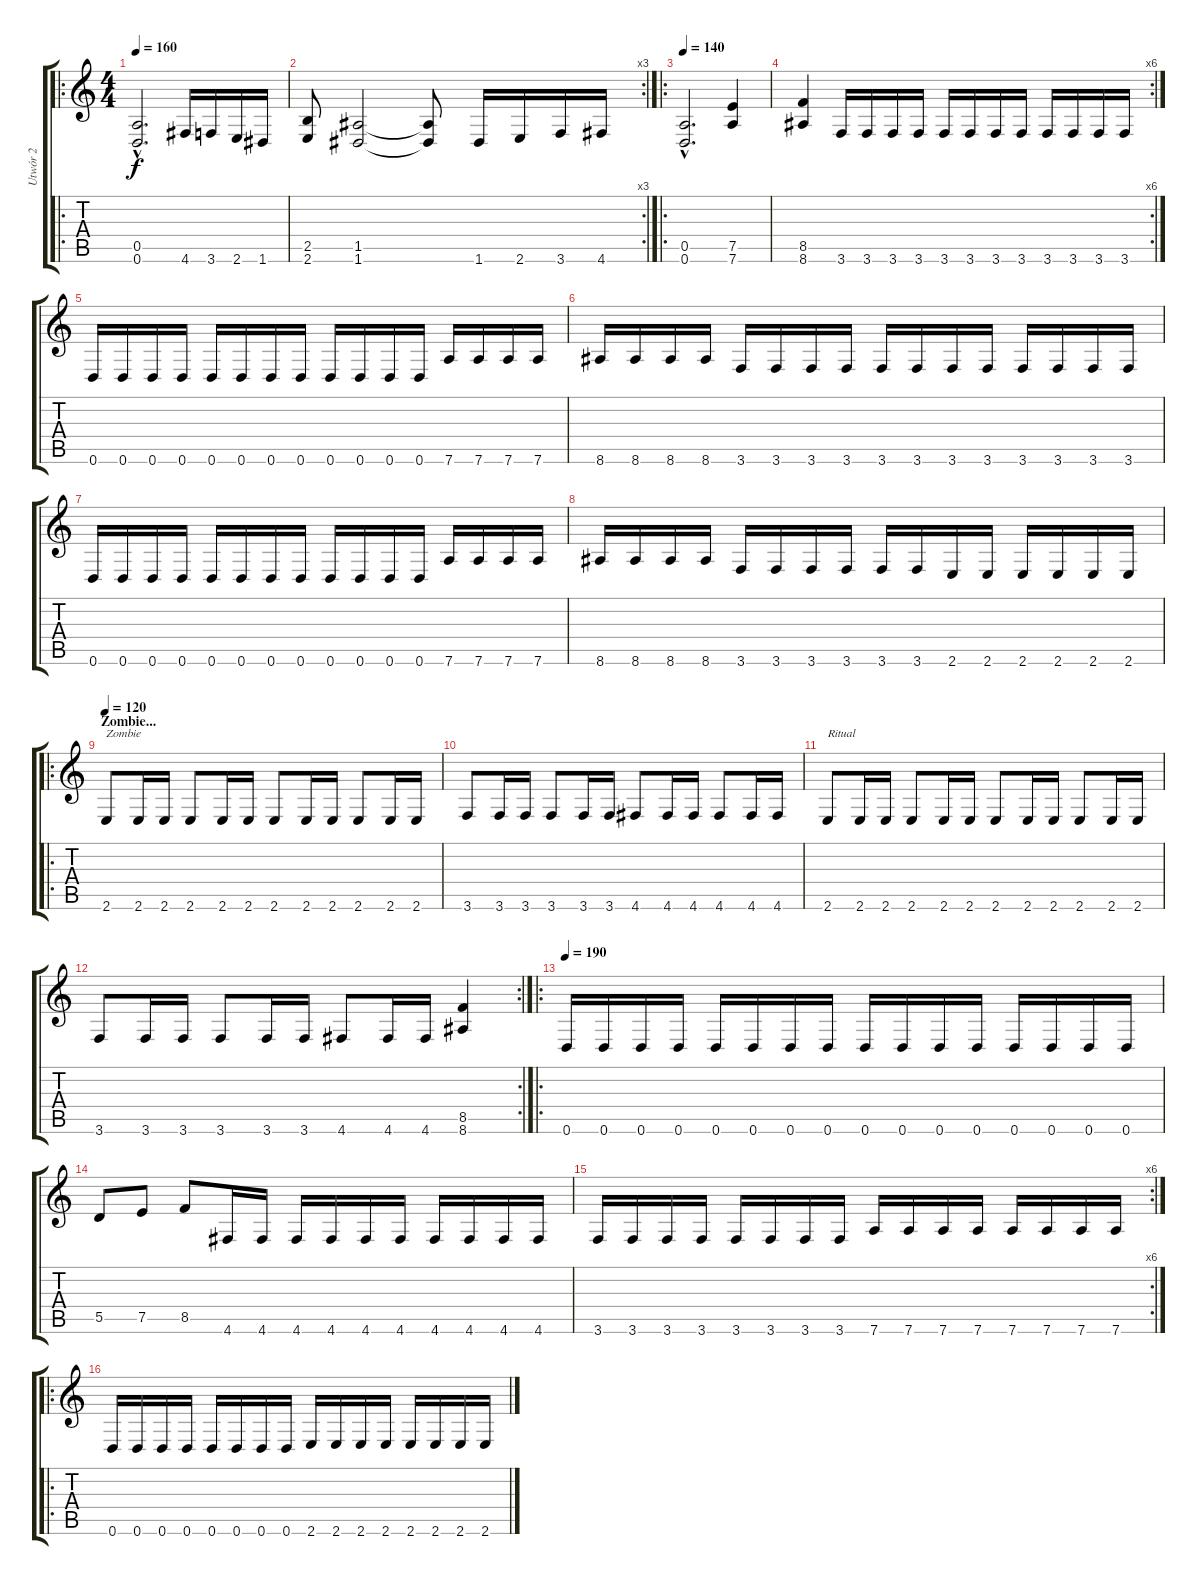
\track ("Utwór 2" "Utwór 2") {instrument overdrivenguitar}
\staff {score tabs}
\tuning (E4 B3 G3 D3 A2 D2) {hide}
\ro
\ts (4 4)
\tempo 160
\clef g2
\ks c
(0.5{hac} 0.6{hac}).2{d dy f} 4.6.16 3.6.16 2.6.16 1.6.16 |
\rc 3
(2.5 2.6).8 (1.5 1.6).2 (1.5{t} 1.6{t}).8 1.6.16 2.6.16 3.6.16 4.6.16 |
\ro
\tempo 140
(0.5{hac} 0.6{hac}).2{d} (7.5 7.6).4 |
\rc 6
(8.5 8.6).4 3.6.16 3.6.16 3.6.16 3.6.16 3.6.16 3.6.16 3.6.16 3.6.16 3.6.16 3.6.16 3.6.16 3.6.16 |
0.6.16 0.6.16 0.6.16 0.6.16 0.6.16 0.6.16 0.6.16 0.6.16 0.6.16 0.6.16 0.6.16 0.6.16 7.6.16 7.6.16 7.6.16 7.6.16 |
8.6.16 8.6.16 8.6.16 8.6.16 3.6.16 3.6.16 3.6.16 3.6.16 3.6.16 3.6.16 3.6.16 3.6.16 3.6.16 3.6.16 3.6.16 3.6.16 |
0.6.16 0.6.16 0.6.16 0.6.16 0.6.16 0.6.16 0.6.16 0.6.16 0.6.16 0.6.16 0.6.16 0.6.16 7.6.16 7.6.16 7.6.16 7.6.16 |
8.6.16 8.6.16 8.6.16 8.6.16 3.6.16 3.6.16 3.6.16 3.6.16 3.6.16 3.6.16 2.6.16 2.6.16 2.6.16 2.6.16 2.6.16 2.6.16 |
\ro
\section ("" "Zombie...")
\tempo 120
2.6.8{txt "Zombie"} 2.6.16 2.6.16 2.6.8 2.6.16 2.6.16 2.6.8 2.6.16 2.6.16 2.6.8 2.6.16 2.6.16 |
3.6.8 3.6.16 3.6.16 3.6.8 3.6.16 3.6.16 4.6.8 4.6.16 4.6.16 4.6.8 4.6.16 4.6.16 |
2.6.8{txt "Ritual"} 2.6.16 2.6.16 2.6.8 2.6.16 2.6.16 2.6.8 2.6.16 2.6.16 2.6.8 2.6.16 2.6.16 |
\rc 2
3.6.8 3.6.16 3.6.16 3.6.8 3.6.16 3.6.16 4.6.8 4.6.16 4.6.16 (8.5 8.6).4 |
\ro
\tempo 190
0.6.16 0.6.16 0.6.16 0.6.16 0.6.16 0.6.16 0.6.16 0.6.16 0.6.16 0.6.16 0.6.16 0.6.16 0.6.16 0.6.16 0.6.16 0.6.16 |
5.5.8 7.5.8 8.5.8 4.6.16 4.6.16 4.6.16 4.6.16 4.6.16 4.6.16 4.6.16 4.6.16 4.6.16 4.6.16 |
\rc 6
3.6.16 3.6.16 3.6.16 3.6.16 3.6.16 3.6.16 3.6.16 3.6.16 7.6.16 7.6.16 7.6.16 7.6.16 7.6.16 7.6.16 7.6.16 7.6.16 |
\ro
0.6.16 0.6.16 0.6.16 0.6.16 0.6.16 0.6.16 0.6.16 0.6.16 2.6.16 2.6.16 2.6.16 2.6.16 2.6.16 2.6.16 2.6.16 2.6.16
